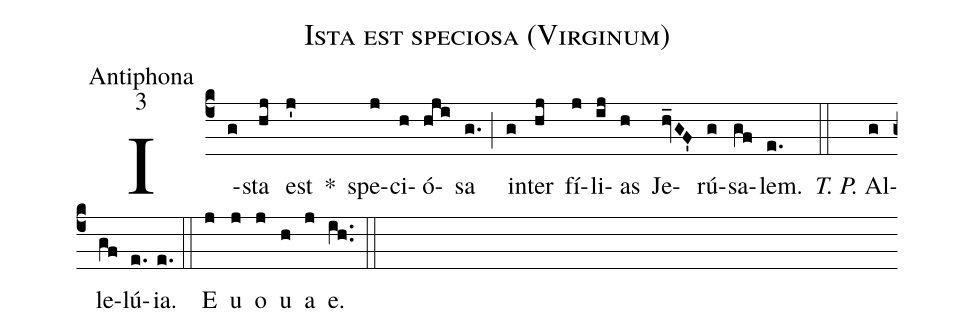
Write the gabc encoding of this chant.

name:Ista est speciosa (Virginum);
office-part:Antiphona;
mode:3;
%%
(c4) I(g)sta(hj) est(j') *() spe(j)ci(h)ó(hji)sa(g.) (;) in(g)ter(hj) fí(j)li(ij)as(h) Je(hv_GF')rú(g)sa(gf)lem.(e.) (::) <i>T. P.</i> Al(g)le(gf)lú(e.){ia}.(e.) (::) <eu>E(j) u(j) o(j) u(h) a(j) e.</eu>(ih..) (::)
